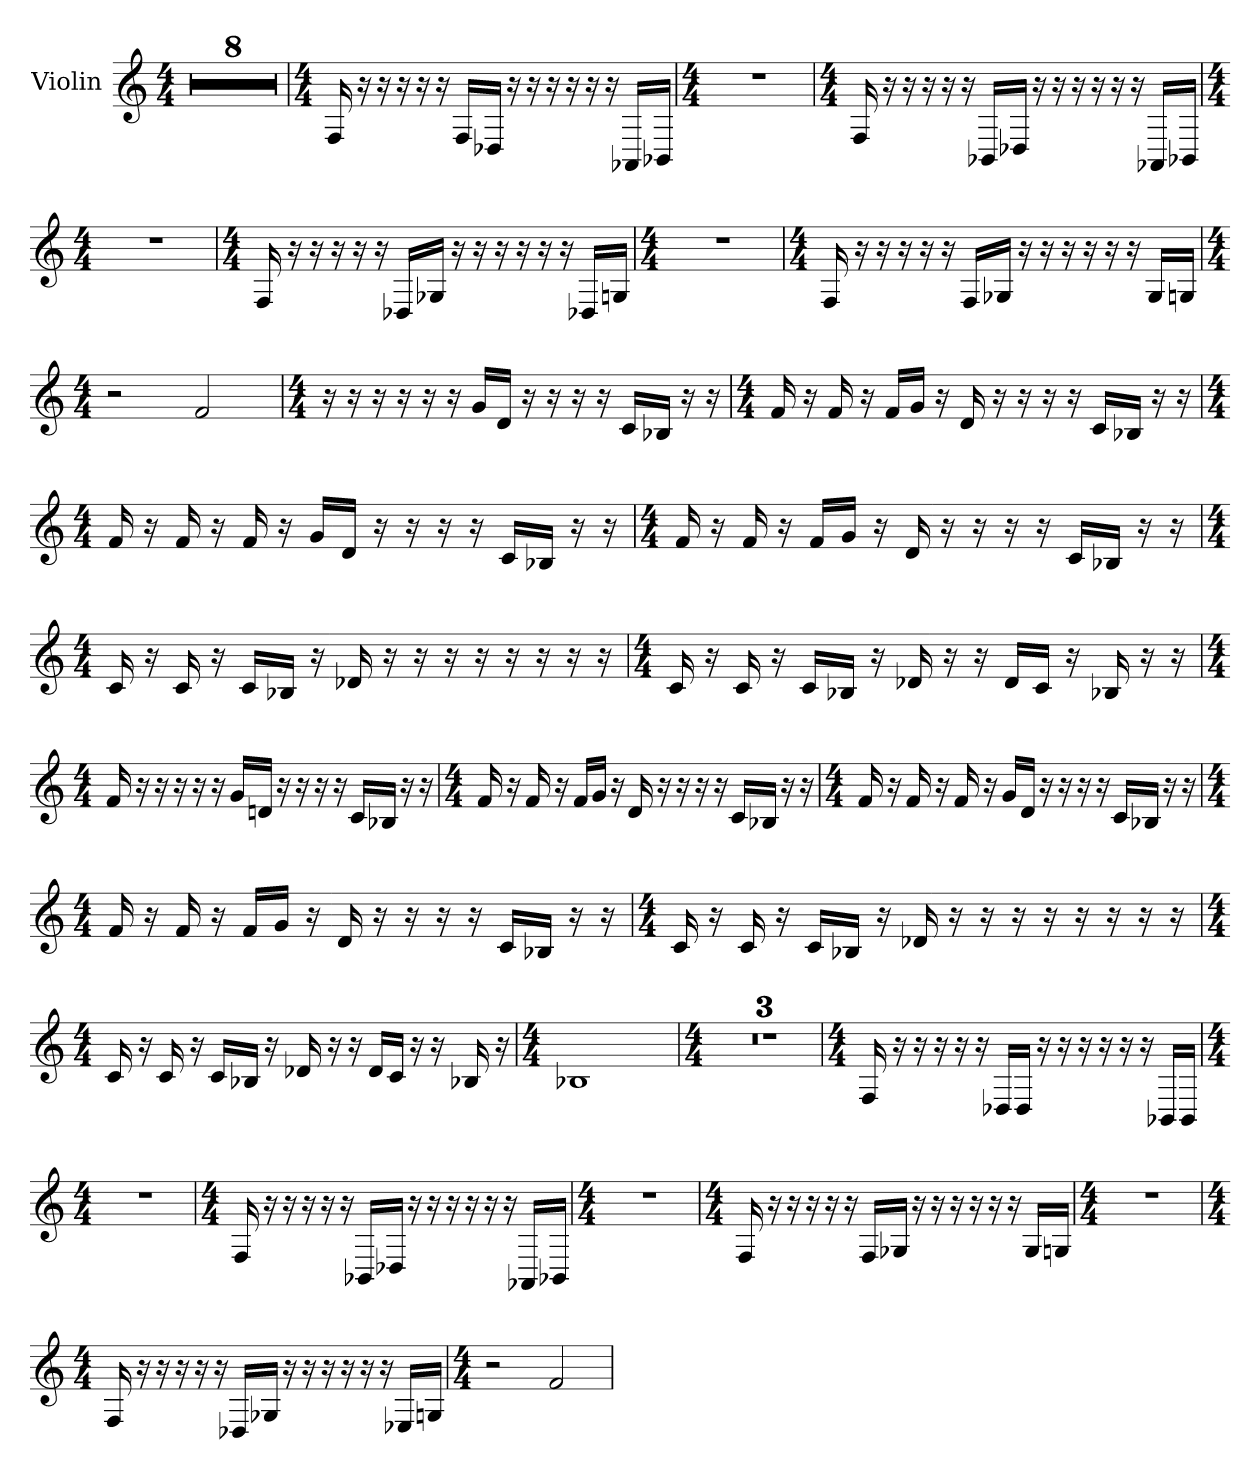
**kern
*part1
*staff1
*I"Violin
*I'Vln
*M4/4
=
1r
=
*M4/4
1r
=
*M4/4
1r
=
*M4/4
1r
=
*M4/4
1r
=
*M4/4
1r
=
*M4/4
1r
=
*M4/4
1r
=
*M4/4
16F
16r
16r
16r
16r
16r
16FLL
16D-XJJ
16r
16r
16r
16r
16r
16r
16AA-XLL
16BB-XJJ
=
*M4/4
1r
=
*M4/4
16F
16r
16r
16r
16r
16r
16BB-XLL
16D-XJJ
16r
16r
16r
16r
16r
16r
16AA-XLL
16BB-XJJ
=
*M4/4
1r
=
*M4/4
16F
16r
16r
16r
16r
16r
16D-XLL
16G-XJJ
16r
16r
16r
16r
16r
16r
16D-XLL
16GnJJ
=
*M4/4
1r
=
*M4/4
16F
16r
16r
16r
16r
16r
16FLL
16G-XJJ
16r
16r
16r
16r
16r
16r
16G-LL
16GnJJ
=
*M4/4
2r
2f
=
*M4/4
16r
16r
16r
16r
16r
16r
16gLL
16dJJ
16r
16r
16r
16r
16cLL
16B-XJJ
16r
16r
=
*M4/4
16f
16r
16f
16r
16fLL
16gJJ
16r
16d
16r
16r
16r
16r
16cLL
16B-XJJ
16r
16r
=
*M4/4
16f
16r
16f
16r
16f
16r
16gLL
16dJJ
16r
16r
16r
16r
16cLL
16B-XJJ
16r
16r
=
*M4/4
16f
16r
16f
16r
16fLL
16gJJ
16r
16d
16r
16r
16r
16r
16cLL
16B-XJJ
16r
16r
=
*M4/4
16c
16r
16c
16r
16cLL
16B-XJJ
16r
16d-X
16r
16r
16r
16r
16r
16r
16r
16r
=
*M4/4
16c
16r
16c
16r
16cLL
16B-XJJ
16r
16d-X
16r
16r
16d-LL
16cJJ
16r
16B-X
16r
16r
=
*M4/4
16f
16r
16r
16r
16r
16r
16gLL
16dnJJ
16r
16r
16r
16r
16cLL
16B-XJJ
16r
16r
=
*M4/4
16f
16r
16f
16r
16fLL
16gJJ
16r
16d
16r
16r
16r
16r
16cLL
16B-XJJ
16r
16r
=
*M4/4
16f
16r
16f
16r
16f
16r
16gLL
16dJJ
16r
16r
16r
16r
16cLL
16B-XJJ
16r
16r
=
*M4/4
16f
16r
16f
16r
16fLL
16gJJ
16r
16d
16r
16r
16r
16r
16cLL
16B-XJJ
16r
16r
=
*M4/4
16c
16r
16c
16r
16cLL
16B-XJJ
16r
16d-X
16r
16r
16r
16r
16r
16r
16r
16r
=
*M4/4
16c
16r
16c
16r
16cLL
16B-XJJ
16r
16d-X
16r
16r
16d-LL
16cJJ
16r
16r
16B-X
16r
=
*M4/4
1B-X
=
*M4/4
1r
=
*M4/4
1r
=
*M4/4
1r
=
*M4/4
16F
16r
16r
16r
16r
16r
16D-XLL
16D-JJ
16r
16r
16r
16r
16r
16r
16BB-XLL
16BB-JJ
=
*M4/4
1r
=
*M4/4
16F
16r
16r
16r
16r
16r
16BB-XLL
16D-XJJ
16r
16r
16r
16r
16r
16r
16AA-XLL
16BB-XJJ
=
*M4/4
1r
=
*M4/4
16F
16r
16r
16r
16r
16r
16FLL
16G-XJJ
16r
16r
16r
16r
16r
16r
16G-LL
16GnJJ
=
*M4/4
1r
=
*M4/4
16F
16r
16r
16r
16r
16r
16D-XLL
16G-XJJ
16r
16r
16r
16r
16r
16r
16E-XLL
16GnJJ
=
*M4/4
2r
2f
=
*-
